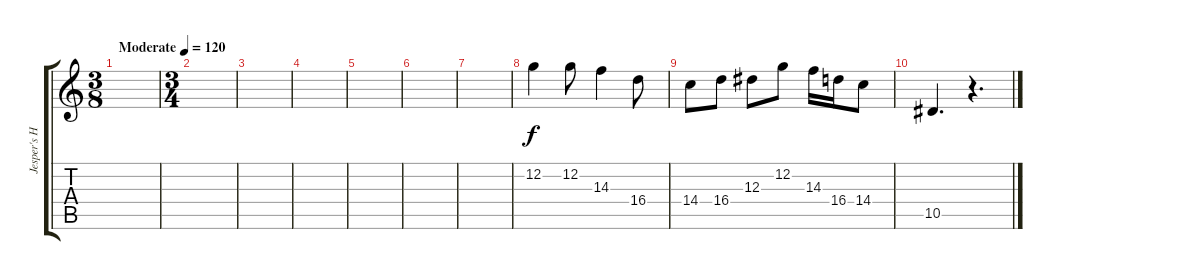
\track ("Jesper's Harmonizer" "Jesper's H") {instrument distortionguitar}
\staff {score tabs}
\tuning (C4 G3 Eb3 Bb2 F2 C2) {hide}
\ts (3 8)
\tempo (120 "Moderate")
\clef g2
\ks c
|
\ts (3 4)
|
|
|
|
|
|
12.2.4 12.2.8 14.3.4 16.4.8 |
14.4.8 16.4.8 12.3.8 12.2.8 14.3.16 16.4.16 14.4.8 |
10.5.4{d} r.4{d}
